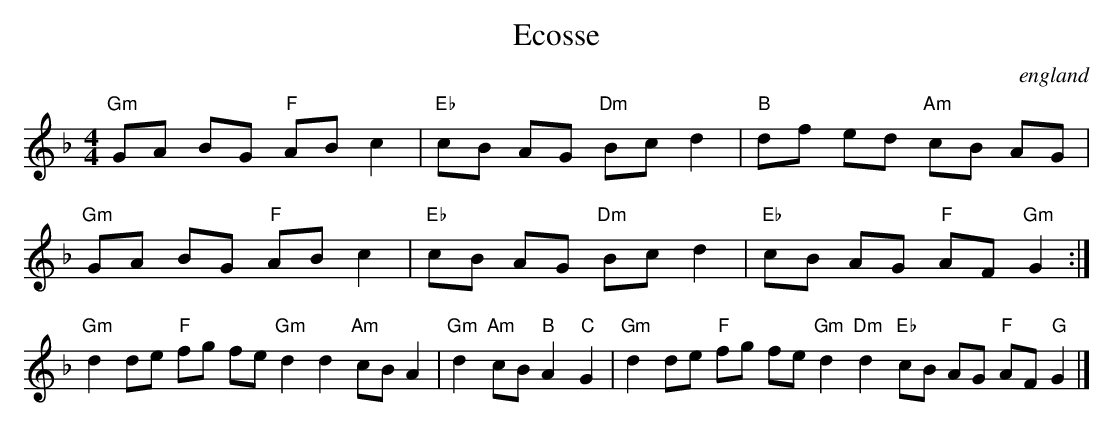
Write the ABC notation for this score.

X:1
T:Ecosse
O:england
M:4/4
K:GDor
"Gm"GA BG "F"AB c2 | "Eb"cB AG "Dm"Bc d2 | "B"df ed "Am"cB AG| \
"Gm"GA BG "F"AB c2 | "Eb"cB AG "Dm"Bc d2 | "Eb"cB AG "F"AF "Gm"G2 :|\
"Gm"d2 de "F"fg fe "Gm"d2 d2 "Am"cB A2 | "Gm"d2 "Am"cB "B"A2 "C"G2 |\
"Gm"d2 de "F"fg fe "Gm"d2 "Dm"d2 "Eb"cB AG "F"AF "G"G2 |]
